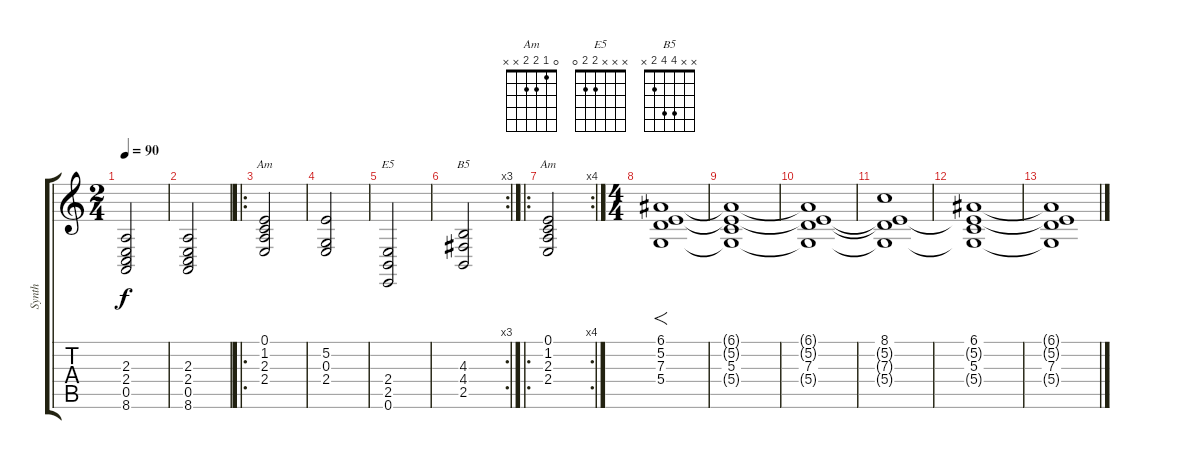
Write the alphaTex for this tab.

\track ("Synth" "Synth") {instrument stringensemble1}
\staff {score tabs}
\tuning (E4 B3 G3 D3 A2 E2) {hide}
\chord ("Am" 0 1 2 2 0 0)
\chord ("E5" x x x 2 2 0)
\chord ("B5" x x 4 4 2 x)
\chord ("Am" 0 1 2 2 x x)
\ts (2 4)
\tempo 90
\clef g2
\ks c
(2.3 2.4 0.5 8.6).2{dy f} |
(2.3 2.4 0.5 8.6).2 |
\ro
(0.1 1.2 2.3 2.4).2{ch "Am"} |
(5.2 0.3 2.4).2 |
(2.4 2.5 0.6).2{ch "E5"} |
\rc 3
(4.3 4.4 2.5).2{ch "B5"} |
\ro
\rc 4
(0.1 1.2 2.3 2.4).2{ch "Am"} |
\ts (4 4)
(6.1 5.2 7.3 5.4).1{f volume 16 instrument applause} |
(6.1{t} 5.2{t} 5.3 5.4{t}).1{instrument applause} |
(6.1{t} 5.2{t} 7.3 5.4{t}).1 |
(8.1 5.2{t} 7.3{t} 5.4{t}).1 |
(6.1 5.2{t} 5.3 5.4{t}).1 |
(6.1{t} 5.2{t} 7.3 5.4{t}).1
